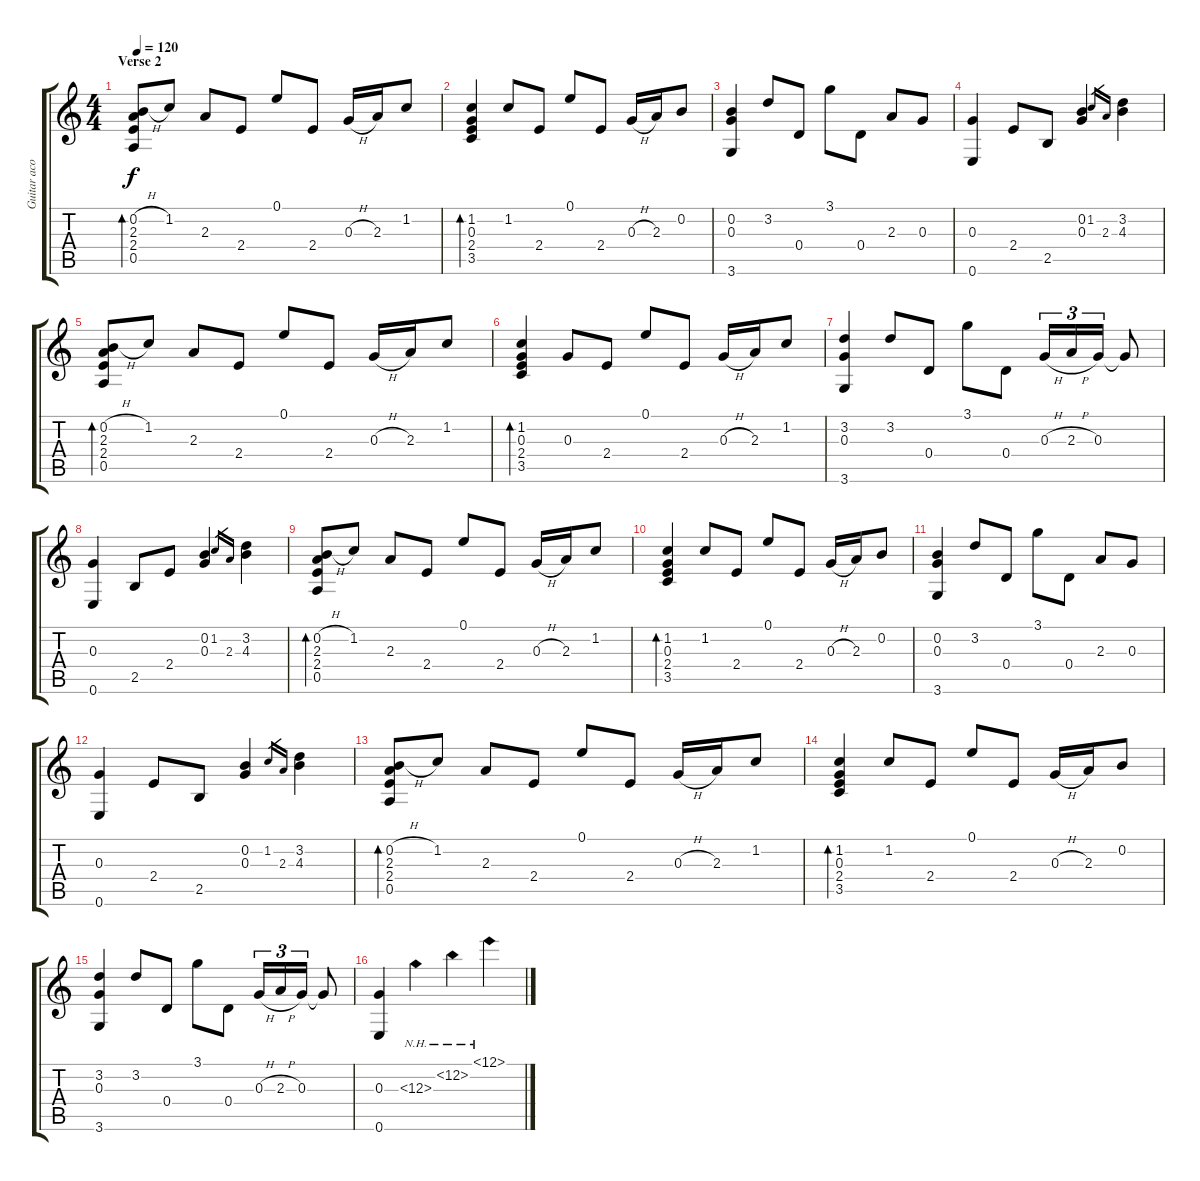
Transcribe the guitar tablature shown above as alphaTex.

\track ("Guitar acoustic 2" "Guitar aco") {instrument acousticguitarsteel}
\staff {score tabs}
\tuning (E4 B3 G3 D3 A2 E2) {hide}
\ts (4 4)
\section ("" "Verse 2")
\tempo 120
\clef g2
\ks aminor
(0.2{h} 2.3 2.4 0.5).8{bd 120 dy f} 1.2.8 2.3.8 2.4.8 0.1.8 2.4.8 0.3{h}.16 2.3.16 1.2.8 |
(1.2 0.3 2.4 3.5).4{bd 120} 1.2.8 2.4.8 0.1.8 2.4.8 0.3{h}.16 2.3.16 0.2.8 |
(0.2 0.3 3.6).4 3.2.8 0.4.8 3.1.8 0.4.8 2.3.8 0.3.8 |
(0.3 0.6).4 2.4.8 2.5.8 (0.2 0.3).4 1.2.16{gr} 2.3.16{gr} (3.2 4.3).4 |
(0.2{h} 2.3 2.4 0.5).8{bd 120} 1.2.8 2.3.8 2.4.8 0.1.8 2.4.8 0.3{h}.16 2.3.16 1.2.8 |
(1.2 0.3 2.4 3.5).4{bd 120} 0.3.8 2.4.8 0.1.8 2.4.8 0.3{h}.16 2.3.16 1.2.8 |
(3.2 0.3 3.6).4 3.2.8 0.4.8 3.1.8 0.4.8 0.3{h}.16{tu (3 2)} 2.3{h}.16{tu (3 2)} 0.3.16{tu (3 2)} 0.3{t}.8 |
(0.3 0.6).4 2.5.8 2.4.8 (0.2 0.3).4 1.2.16{gr} 2.3.16{gr} (3.2 4.3).4 |
(0.2{h} 2.3 2.4 0.5).8{bd 120} 1.2.8 2.3.8 2.4.8 0.1.8 2.4.8 0.3{h}.16 2.3.16 1.2.8 |
(1.2 0.3 2.4 3.5).4{bd 120} 1.2.8 2.4.8 0.1.8 2.4.8 0.3{h}.16 2.3.16 0.2.8 |
(0.2 0.3 3.6).4 3.2.8 0.4.8 3.1.8 0.4.8 2.3.8 0.3.8 |
(0.3 0.6).4 2.4.8 2.5.8 (0.2 0.3).4 1.2.16{gr} 2.3.16{gr} (3.2 4.3).4 |
(0.2{h} 2.3 2.4 0.5).8{bd 120} 1.2.8 2.3.8 2.4.8 0.1.8 2.4.8 0.3{h}.16 2.3.16 1.2.8 |
(1.2 0.3 2.4 3.5).4{bd 120} 1.2.8 2.4.8 0.1.8 2.4.8 0.3{h}.16 2.3.16 0.2.8 |
(3.2 0.3 3.6).4 3.2.8 0.4.8 3.1.8 0.4.8 0.3{h}.16{tu (3 2)} 2.3{h}.16{tu (3 2)} 0.3.16{tu (3 2)} 0.3{t}.8 |
(0.3 0.6).4 12.3{nh}.4 12.2{nh}.4 12.1{nh}.4
